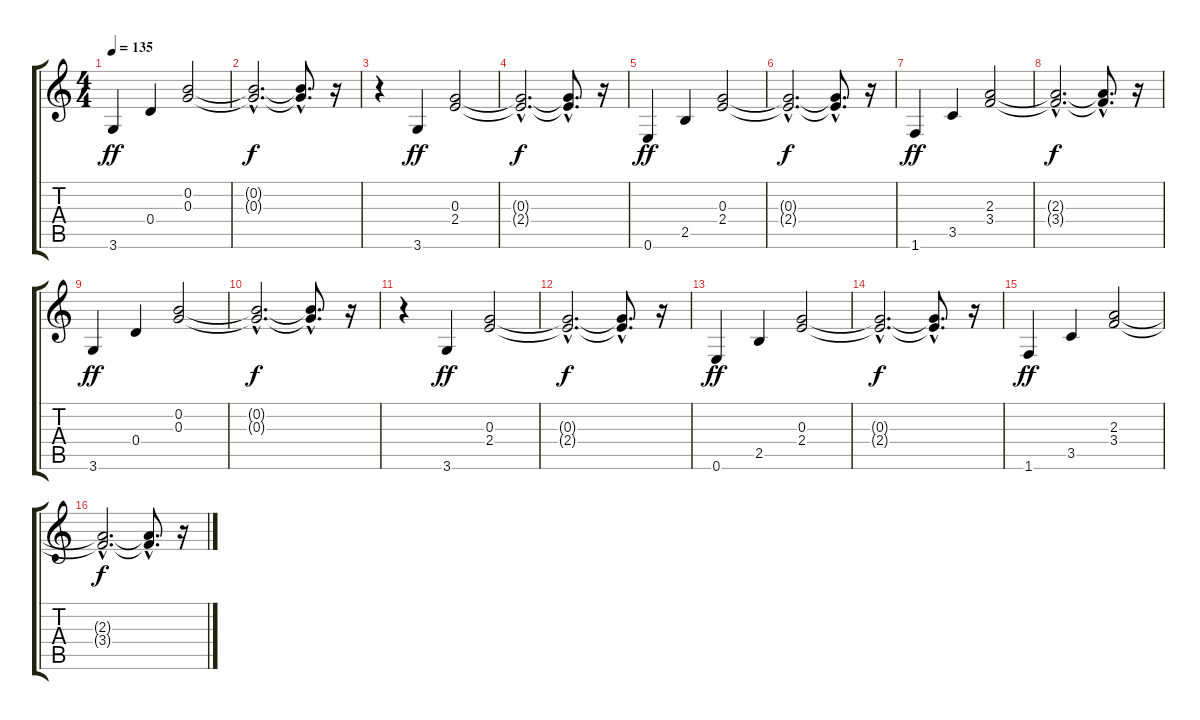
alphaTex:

\track "" {instrument acousticguitarnylon}
\staff {score tabs}
\tuning (E4 B3 G3 D3 A2 E2) {hide}
\ts (4 4)
\tempo 135
\clef g2
\ks c
3.6.4{dy ff} 0.4.4 (0.2 0.3).2 |
(0.2{hac t} 0.3{hac t}).2{d dy f} (0.2{hac t} 0.3{hac t}).8{d} r.16 |
r.4 3.6.4{dy ff} (0.3 2.4).2 |
(0.3{hac t} 2.4{hac t}).2{d dy f} (0.3{hac t} 2.4{hac t}).8{d} r.16 |
0.6.4{dy ff} 2.5.4 (0.3 2.4).2 |
(0.3{hac t} 2.4{hac t}).2{d dy f} (0.3{hac t} 2.4{hac t}).8{d} r.16 |
1.6.4{dy ff} 3.5.4 (2.3 3.4).2 |
(2.3{hac t} 3.4{hac t}).2{d dy f} (2.3{hac t} 3.4{hac t}).8{d} r.16 |
3.6.4{dy ff} 0.4.4 (0.2 0.3).2 |
(0.2{hac t} 0.3{hac t}).2{d dy f} (0.2{hac t} 0.3{hac t}).8{d} r.16 |
r.4 3.6.4{dy ff} (0.3 2.4).2 |
(0.3{hac t} 2.4{hac t}).2{d dy f} (0.3{hac t} 2.4{hac t}).8{d} r.16 |
0.6.4{dy ff} 2.5.4 (0.3 2.4).2 |
(0.3{hac t} 2.4{hac t}).2{d dy f} (0.3{hac t} 2.4{hac t}).8{d} r.16 |
1.6.4{dy ff} 3.5.4 (2.3 3.4).2 |
(2.3{hac t} 3.4{hac t}).2{d dy f} (2.3{hac t} 3.4{hac t}).8{d} r.16
